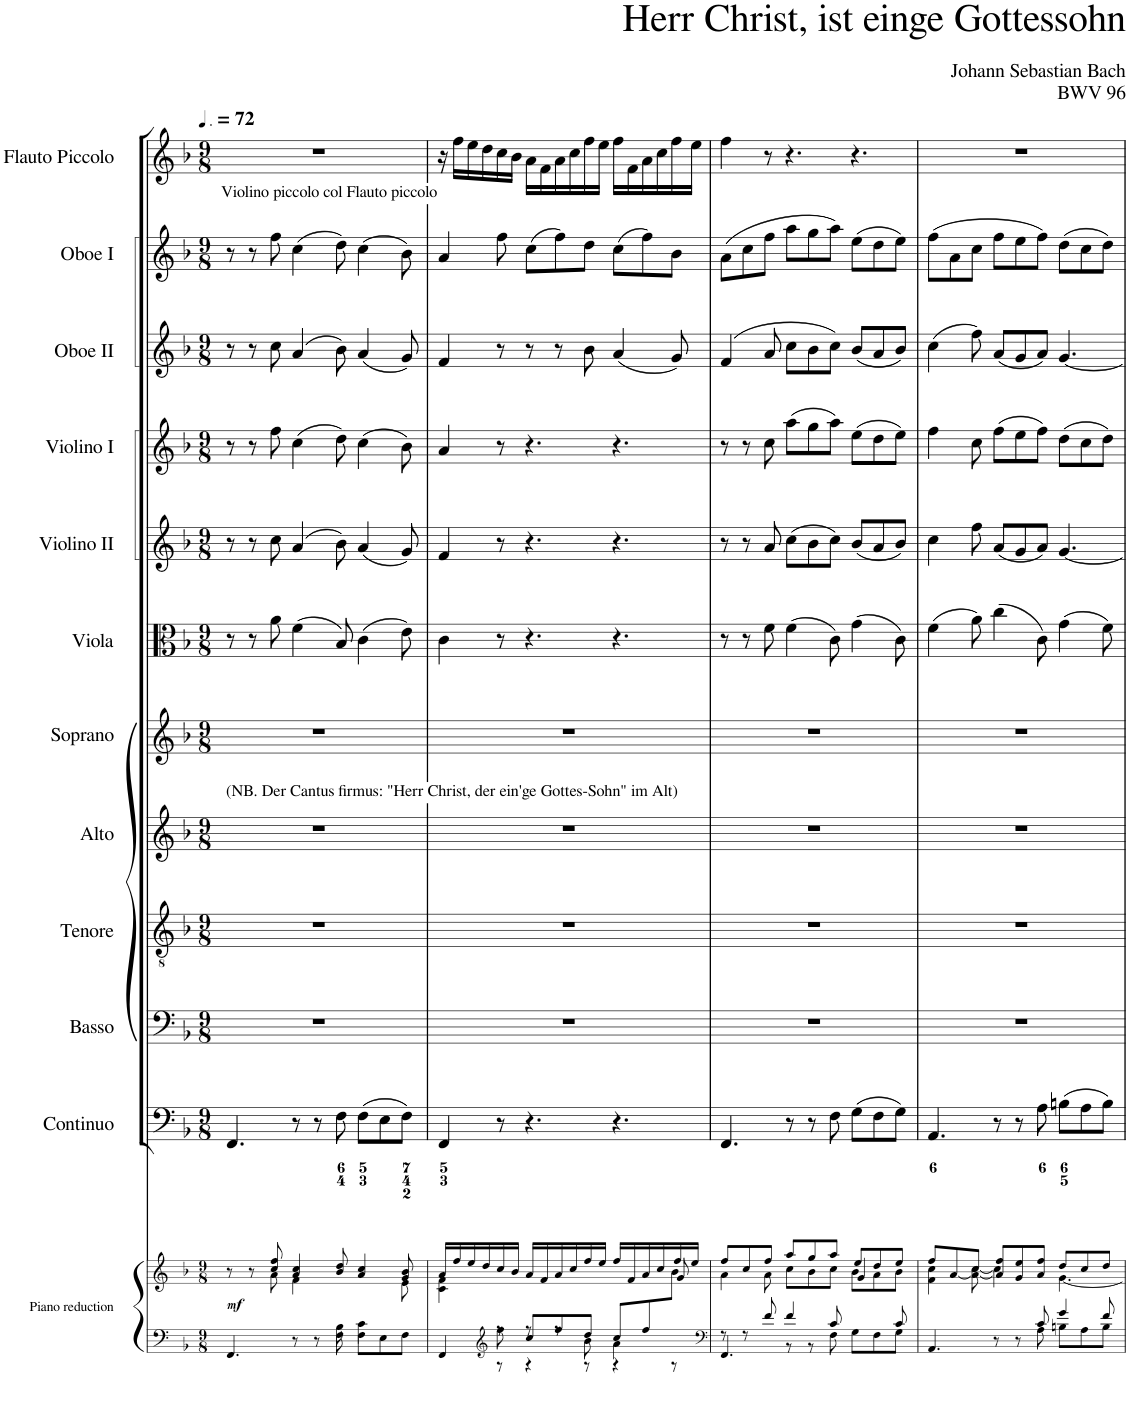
**kern	**kern	**kern	**kern	**kern	**kern	**kern	**kern	**kern	**kern	**kern	**kern	**kern
*part12	*part12	*part11	*part10	*part9	*part8	*part7	*part6	*part5	*part4	*part3	*part2	*part1
*staff13	*staff12	*staff11	*staff10	*staff9	*staff8	*staff7	*staff6	*staff5	*staff4	*staff3	*staff2	*staff1
*I"Piano reduction	*	*I"Continuo	*I"Basso	*I"Tenore	*I"Alto	*I"Soprano	*I"Viola	*I"Violino II	*I"Violino I	*I"Oboe II	*I"Oboe I	*I"Flauto Piccolo
*I'Pno	*	*	*	*	*	*	*	*	*	*I'Ob	*I'Ob	*I'Picc
*stria5	*stria5	*	*	*	*	*	*	*	*	*	*	*
*clefF4	*clefG2	*clefF4	*clefF4	*clefGv2	*clefG2	*clefG2	*clefC3	*clefG2	*clefG2	*clefG2	*clefG2	*clefG2
*	*	*	*	*	*	*	*	*	*	*	*	*Trd-7c-12
*k[b-]	*k[b-]	*k[b-]	*k[b-]	*k[b-]	*k[b-]	*k[b-]	*k[b-]	*k[b-]	*k[b-]	*k[b-]	*k[b-]	*k[b-]
*M9/8	*M9/8	*M9/8	*M9/8	*M9/8	*M9/8	*M9/8	*M9/8	*M9/8	*M9/8	*M9/8	*M9/8	*M9/8
*MM108	*MM108	*MM108	*MM108	*MM108	*MM108	*MM108	*MM108	*MM108	*MM108	*MM108	*MM108	*MM108
=1	=1	=1	=1	=1	=1	=1	=1	=1	=1	=1	=1	=1
*^	*^	*	*	*	*	*	*	*	*	*	*	*
!	!	!	!	!	!	!	!	!	!	!	!	!	!	!LO:TX:b:t=Violino piccolo col Flauto piccolo
!	!	!	!	!	!	!	!LO:TX:a:t=(NB. Der Cantus firmus&colon; "Herr Christ, der ein'ge Gottes-Sohn" im Alt)	!	!	!	!	!	!	!
8ryy	4.FF/	8r	8ryy	4.FF/	8%9r	8%9r	8%9r	8%9r	8r	8r	8r	8r	8r	8%9r
.	.	8r	8ryy	.	.	.	.	.	8r	8r	8r	8r	8r	.
.	.	8cc/ 8ff/	8a\	.	.	.	.	.	8a\	8cc\	8ff\	8cc\	8ff\	.
.	8r	4a/ 4cc/	4f\	8r	.	.	.	.	(4f\	(4a/	(4cc\	(4a/	(4cc\	.
.	8r	.	.	8r	.	.	.	.	.	.	.	.	.	.
8B-\	8F\	8b-/ 8dd/	4.ryy	8F\	.	.	.	.	8B-/)	8b-\)	8dd\)	8b-\)	8dd\)	.
4c\	8F\L	4a/ 4cc/	.	(8F\L	.	.	.	.	(4c\	(4a/	(4cc\	(4a/	(4cc\	.
.	8E\	.	.	8E\	.	.	.	.	.	.	.	.	.	.
8ryy	8F\J	8g/ 8b-/	8e\	8F\J)	.	.	.	.	8e\)	8g/)	8b-\)	8g/)	8b-\)	.
=2	=2	=2	=2	=2	=2	=2	=2	=2	=2	=2	=2	=2	=2	=2
*	*^	*	*^	*	*	*	*	*	*	*	*	*	*	*
4ryy	4FF/	4ryy	16a/LL	4c\ 4f\	1ryy	4FF/	8%9r	8%9r	8%9r	8%9r	4c\	4f/	4a/	4f/	4a/	16r
.	.	.	16ff/	.	.	.	.	.	.	.	.	.	.	.	.	16ff\LL
.	.	.	16ee/	.	.	.	.	.	.	.	.	.	.	.	.	16ee\
.	.	.	16dd/	.	.	.	.	.	.	.	.	.	.	.	.	16dd\
*clefG2	*	*	*	*	*	*	*	*	*	*	*	*	*	*	*	*
8ff\	8r	8r	16cc/	2.ryy	.	8r	.	.	.	.	8r	8r	8r	8r	8ff\	16cc\
.	.	.	16b-/JJ	.	.	.	.	.	.	.	.	.	.	.	.	16b-\JJ
8cc/L	8r	4r	16a/LL	.	.	4.r	.	.	.	.	4.r	4.r	4.r	8r	(8cc\L	16a\LL
.	.	.	16f/	.	.	.	.	.	.	.	.	.	.	.	.	16f\
8ff/	8r	.	16a/	.	.	.	.	.	.	.	.	.	.	8r	8ff\)	16a\
.	.	.	16cc/	.	.	.	.	.	.	.	.	.	.	.	.	16cc\
8dd/J	8b-\	8r	16ff/	.	.	.	.	.	.	.	.	.	.	8b-\	8dd\J	16ff\
.	.	.	16ee/JJ	.	.	.	.	.	.	.	.	.	.	.	.	16ee\JJ
8cc/L	4a\	4r	16ff/LL	.	.	4.r	.	.	.	.	4.r	4.r	4.r	(4a/	(8cc\L	16ff\LL
.	.	.	16f/	.	.	.	.	.	.	.	.	.	.	.	.	16f\
8ff/	.	.	16a/	.	.	.	.	.	.	.	.	.	.	.	8ff\)	16a\
.	.	.	16cc/	.	.	.	.	.	.	.	.	.	.	.	.	16cc\
8ryy	8ryy	8r	16ff/	8b-\J	8g/	.	.	.	.	.	.	.	.	8g/)	8b-\J	16ff\
.	.	.	16ee/JJ	.	.	.	.	.	.	.	.	.	.	.	.	16ee\JJ
*v	*v	*v	*	*	*	*	*	*	*	*	*	*	*	*	*	*
=3	=3	=3	=3	=3	=3	=3	=3	=3	=3	=3	=3	=3	=3	=3
*clefF4	*	*	*	*	*	*	*	*	*	*	*	*	*	*
*^	*	*	*	*	*	*	*	*	*	*	*	*	*	*
8r	4.FF/	8ff/L	4a\	2.ryy	4.FF/	8%9r	8%9r	8%9r	8%9r	8r	8r	8r	(4f/	(8a\L	4ff\
8r	.	8cc/	.	.	.	.	.	.	.	8r	8r	8r	.	8cc\	.
8f/	.	8ff/J	8a\	.	.	.	.	.	.	8f\	8a/	8cc\	8a/	8ff\J	8r
4f/	8r	8aa/L	8cc\L	.	8r	.	.	.	.	(4f\	(8cc\L	(8aa\L	8cc\L	8aa\L	4.r
.	8r	8gg/	8b-\	.	8r	.	.	.	.	.	8b-\	8gg\	8b-\	8gg\	.
8c/	8F\	8aa/J	8cc\J	.	8F\	.	.	.	.	8c\)	8cc\J)	8aa\J)	8cc\J)	8aa\J)	.
4ryy	8G\L	8ee/L	8b-\L	4g/	(8G\L	.	.	.	.	(4g\	(8b-/L	(8ee\L	(8b-/L	(8ee\L	4.r
.	8F\	8dd/	8a\	.	8F\	.	.	.	.	.	8a/	8dd\	8a/	8dd\	.
8c/	8G\J	8ee/J	8b-\J	8ryy	8G\J)	.	.	.	.	8c\)	8b-/J)	8ee\J)	8b-/J)	8ee\J)	.
*	*	*	*v	*v	*	*	*	*	*	*	*	*	*	*	*
=4	=4	=4	=4	=4	=4	=4	=4	=4	=4	=4	=4	=4	=4	=4
4.AA/	4.ryy	8ff/L	4f\ 4cc\	4.AA/	8%9r	8%9r	8%9r	8%9r	(4f\	4cc\	4ff\	(4cc\	(8ff\L	8%9r
.	.	[<8a/	.	.	.	.	.	.	.	.	.	.	8a\	.
.	.	8cc/J	8a\_ [8cc\	.	.	.	.	.	8a\)	8ff\	8cc\	8ff\)	8cc\J	.
8r	8ryy	8a/] 8ff/L	4cc\]	8r	.	.	.	.	(4cc\	(8a/L	(8ff\L	(8a/L	8ff\L	.
8r	8ryy	8g/ 8ee/	.	8r	.	.	.	.	.	8g/	8ee\	8g/	8ee\	.
8c/	8A\	8a/ 8ff/J	8ryy	8A\	.	.	.	.	8c\)	8a/J)	8ff\J)	8a/J)	8ff\J)	.
4g/	8Bn\L	8dd/L	[4.g\	(8Bn\L	.	.	.	.	(4g\	[4.g/	(8dd\L	[4.g/	(8dd\L	.
.	8A\	8cc/	.	8A\	.	.	.	.	.	.	8cc\	.	8cc\	.
8f/	8B\J	8dd/J	.	8B\J)	.	.	.	.	8f\)	.	8dd\J)	.	8dd\J)	.
*v	*v	*	*	*	*	*	*	*	*	*	*	*	*	*
*	*v	*v	*	*	*	*	*	*	*	*	*	*	*
=	=	=	=	=	=	=	=	=	=	=	=	=
*-	*-	*-	*-	*-	*-	*-	*-	*-	*-	*-	*-	*-
